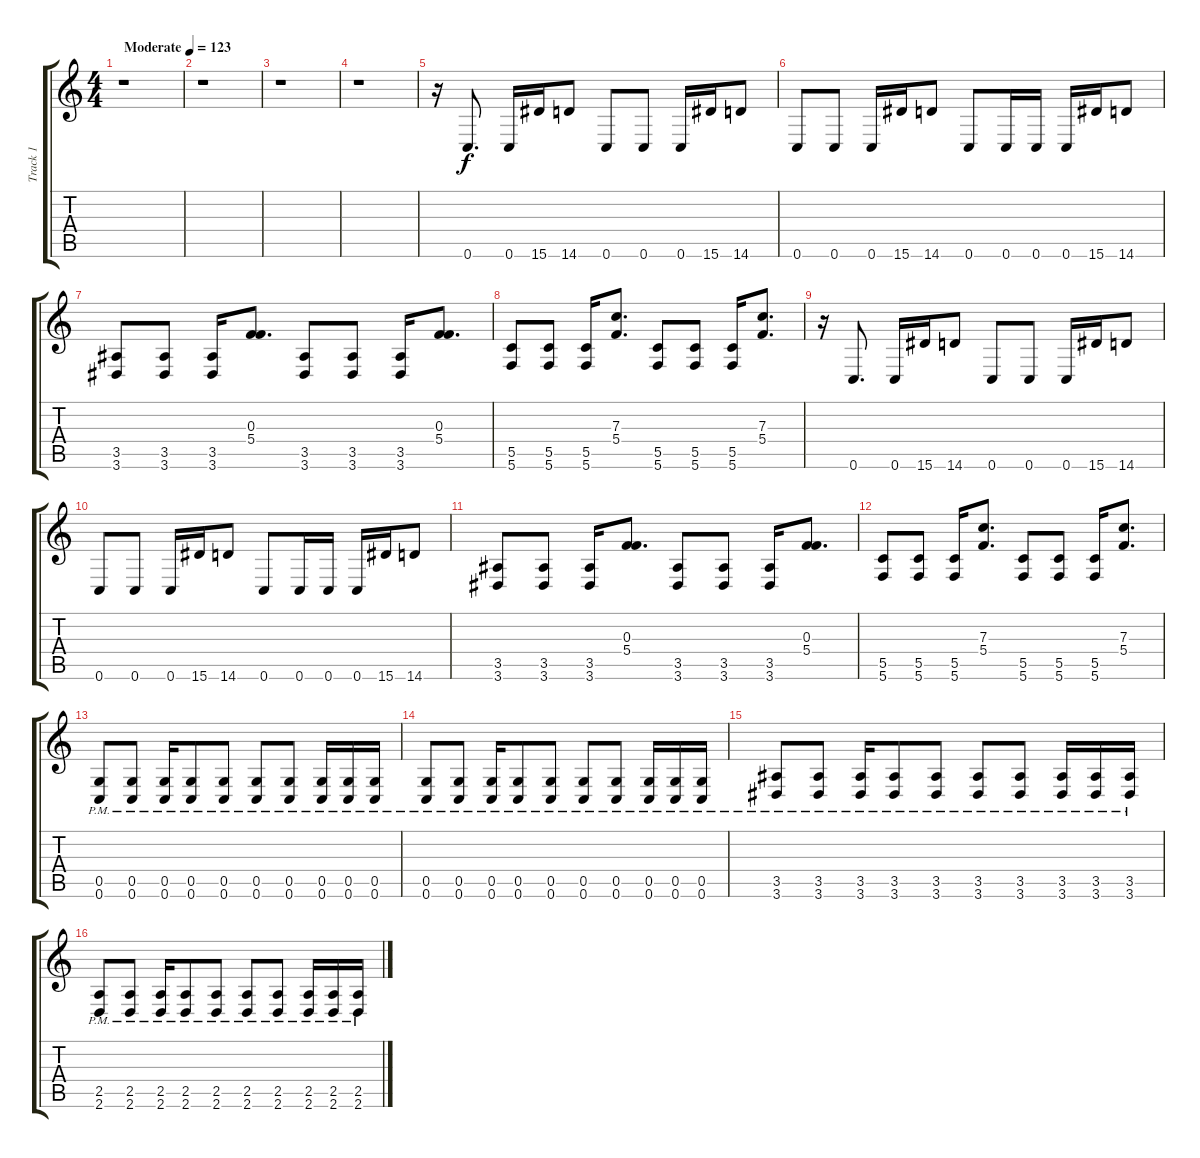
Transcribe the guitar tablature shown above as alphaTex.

\track ("Track 1" "Track 1") {instrument distortionguitar}
\staff {score tabs}
\tuning (D4 A3 F3 C3 G2 C2) {hide}
\ts (4 4)
\tempo (123 "Moderate")
\clef g2
\ks c
r.1{dy f instrument distortionguitar} |
r.1 |
r.1 |
r.1 |
r.16 0.6.8{d} 0.6.16 15.6.16 14.6.8 0.6.8 0.6.8 0.6.16 15.6.16 14.6.8 |
0.6.8 0.6.8 0.6.16 15.6.16 14.6.8 0.6.8 0.6.16 0.6.16 0.6.16 15.6.16 14.6.8 |
(3.5 3.6).8 (3.5 3.6).8 (3.5 3.6).16 (0.3 5.4).8{d} (3.5 3.6).8 (3.5 3.6).8 (3.5 3.6).16 (0.3 5.4).8{d} |
(5.5 5.6).8 (5.5 5.6).8 (5.5 5.6).16 (7.3 5.4).8{d} (5.5 5.6).8 (5.5 5.6).8 (5.5 5.6).16 (7.3 5.4).8{d} |
r.16 0.6.8{d} 0.6.16 15.6.16 14.6.8 0.6.8 0.6.8 0.6.16 15.6.16 14.6.8 |
0.6.8 0.6.8 0.6.16 15.6.16 14.6.8 0.6.8 0.6.16 0.6.16 0.6.16 15.6.16 14.6.8 |
(3.5 3.6).8 (3.5 3.6).8 (3.5 3.6).16 (0.3 5.4).8{d} (3.5 3.6).8 (3.5 3.6).8 (3.5 3.6).16 (0.3 5.4).8{d} |
(5.5 5.6).8 (5.5 5.6).8 (5.5 5.6).16 (7.3 5.4).8{d} (5.5 5.6).8 (5.5 5.6).8 (5.5 5.6).16 (7.3 5.4).8{d} |
(0.5{pm} 0.6{pm}).8 (0.5{pm} 0.6{pm}).8 (0.5{pm} 0.6{pm}).16 (0.5{pm} 0.6{pm}).8 (0.5{pm} 0.6{pm}).8 (0.5{pm} 0.6{pm}).8 (0.5{pm} 0.6{pm}).8 (0.5{pm} 0.6{pm}).16 (0.5{pm} 0.6{pm}).16 (0.5{pm} 0.6{pm}).16 |
(0.5{pm} 0.6{pm}).8 (0.5{pm} 0.6{pm}).8 (0.5{pm} 0.6{pm}).16 (0.5{pm} 0.6{pm}).8 (0.5{pm} 0.6{pm}).8 (0.5{pm} 0.6{pm}).8 (0.5{pm} 0.6{pm}).8 (0.5{pm} 0.6{pm}).16 (0.5{pm} 0.6{pm}).16 (0.5{pm} 0.6{pm}).16 |
(3.5{pm} 3.6{pm}).8 (3.5{pm} 3.6{pm}).8 (3.5{pm} 3.6{pm}).16 (3.5{pm} 3.6{pm}).8 (3.5{pm} 3.6{pm}).8 (3.5{pm} 3.6{pm}).8 (3.5{pm} 3.6{pm}).8 (3.5{pm} 3.6{pm}).16 (3.5{pm} 3.6{pm}).16 (3.5{pm} 3.6{pm}).16 |
(2.5{pm} 2.6{pm}).8 (2.5{pm} 2.6{pm}).8 (2.5{pm} 2.6{pm}).16 (2.5{pm} 2.6{pm}).8 (2.5{pm} 2.6{pm}).8 (2.5{pm} 2.6{pm}).8 (2.5{pm} 2.6{pm}).8 (2.5{pm} 2.6{pm}).16 (2.5{pm} 2.6{pm}).16 (2.5{pm} 2.6{pm}).16
